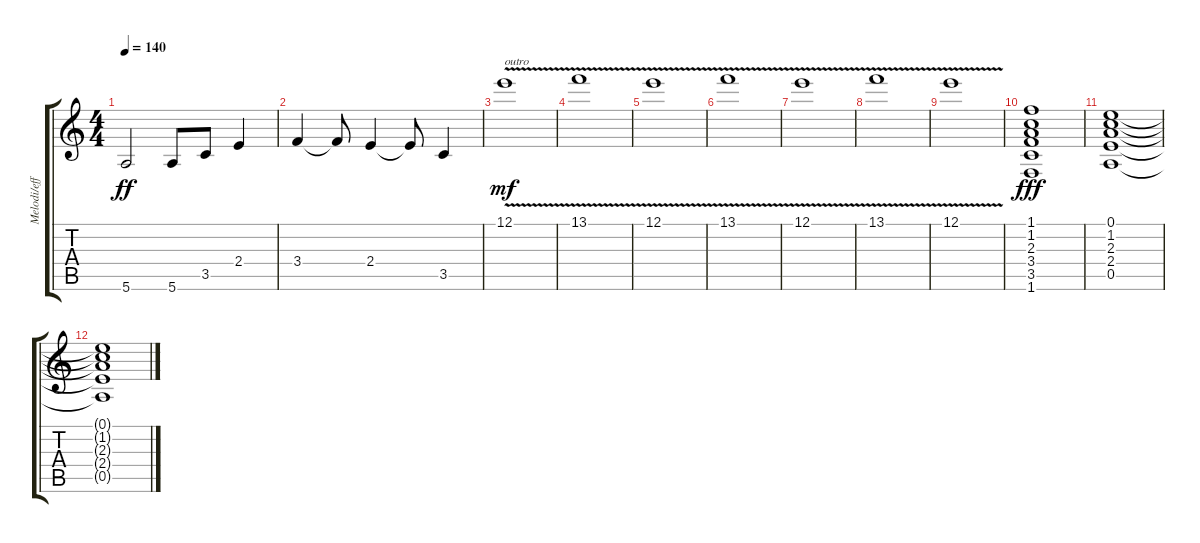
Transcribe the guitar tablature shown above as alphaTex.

\track ("Melodi/effekter" "Melodi/eff") {instrument overdrivenguitar}
\staff {score tabs}
\tuning (E4 B3 G3 D3 A2 E2) {hide}
\ts (4 4)
\tempo 140
\clef g2
\ks c
5.6.2{dy ff} 5.6.8 3.5.8 2.4.4 |
3.4.4 3.4{t}.8 2.4.4 2.4{t}.8 3.5.4 |
12.1{v}.1{txt "outro" dy mf} |
13.1{v}.1 |
12.1{v}.1 |
13.1{v}.1 |
12.1{v}.1 |
13.1{v}.1 |
12.1{v}.1 |
(1.1 1.2 2.3 3.4 3.5 1.6).1{dy fff} |
(0.1 1.2 2.3 2.4 0.5).1 |
(0.1{t} 1.2{t} 2.3{t} 2.4{t} 0.5{t}).1
